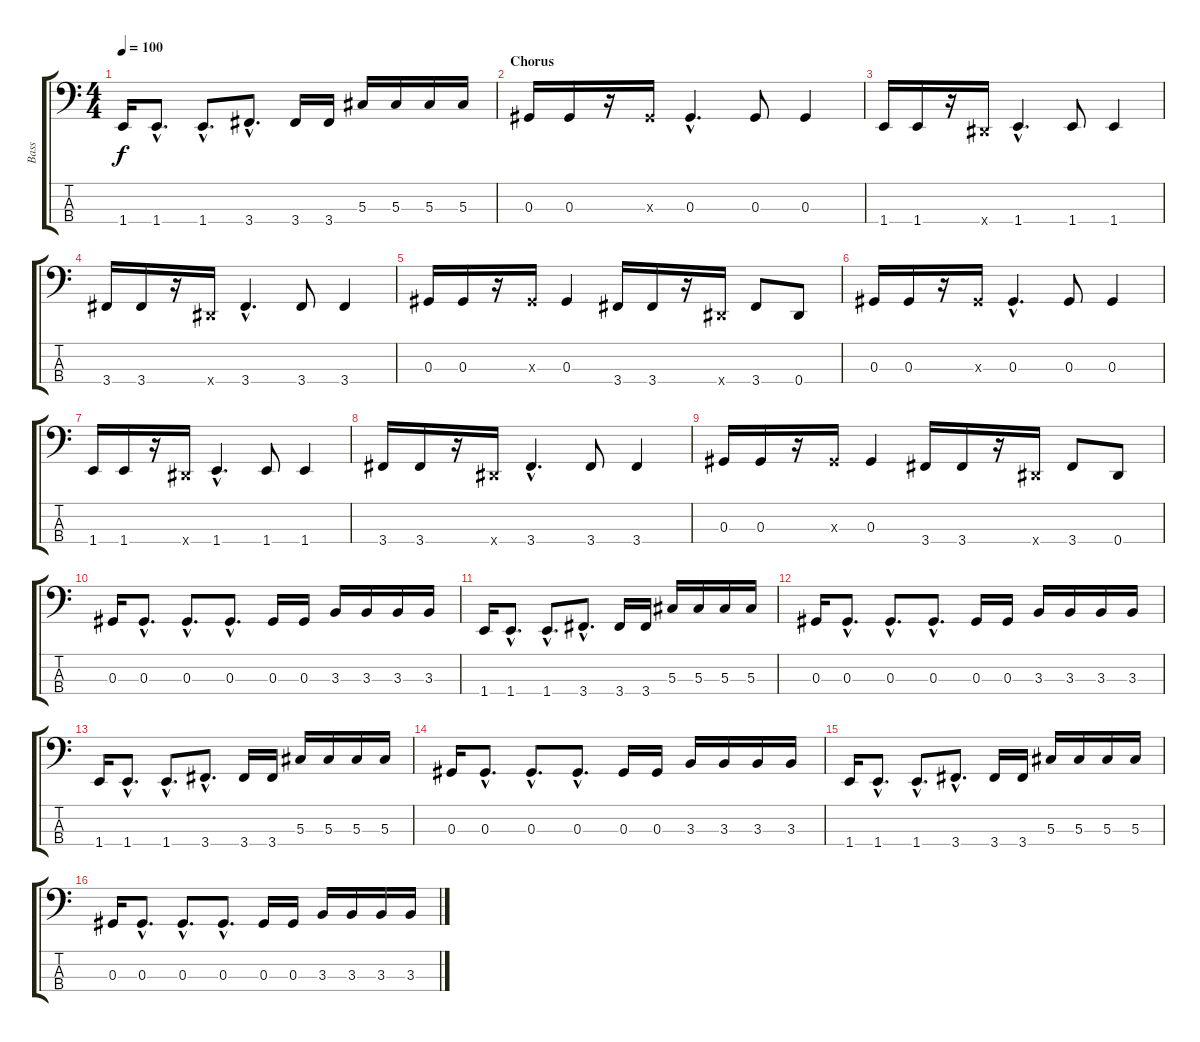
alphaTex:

\track ("Bass" "Bass") {instrument electricbassfinger}
\staff {score tabs}
\tuning (Gb2 Db2 Ab1 Eb1) {hide}
\ts (4 4)
\tempo 100
\clef f4
\ks c
1.4.16{dy f} 1.4{hac}.8{d} 1.4{hac}.8{d} 3.4{hac}.8{d} 3.4.16 3.4.16 5.3.16 5.3.16 5.3.16 5.3.16 |
\section ("" "Chorus")
0.3.16 0.3.16 r.16 0.3{x}.16 0.3{hac}.4{d} 0.3.8 0.3.4 |
1.4.16 1.4.16 r.16 0.4{x}.16 1.4{hac}.4{d} 1.4.8 1.4.4 |
3.4.16 3.4.16 r.16 0.4{x}.16 3.4{hac}.4{d} 3.4.8 3.4.4 |
0.3.16 0.3.16 r.16 0.3{x}.16 0.3.4 3.4.16 3.4.16 r.16 0.4{x}.16 3.4.8 0.4.8 |
0.3.16 0.3.16 r.16 0.3{x}.16 0.3{hac}.4{d} 0.3.8 0.3.4 |
1.4.16 1.4.16 r.16 0.4{x}.16 1.4{hac}.4{d} 1.4.8 1.4.4 |
3.4.16 3.4.16 r.16 0.4{x}.16 3.4{hac}.4{d} 3.4.8 3.4.4 |
0.3.16 0.3.16 r.16 0.3{x}.16 0.3.4 3.4.16 3.4.16 r.16 0.4{x}.16 3.4.8 0.4.8 |
0.3.16 0.3{hac}.8{d} 0.3{hac}.8{d} 0.3{hac}.8{d} 0.3.16 0.3.16 3.3.16 3.3.16 3.3.16 3.3.16 |
1.4.16 1.4{hac}.8{d} 1.4{hac}.8{d} 3.4{hac}.8{d} 3.4.16 3.4.16 5.3.16 5.3.16 5.3.16 5.3.16 |
0.3.16 0.3{hac}.8{d} 0.3{hac}.8{d} 0.3{hac}.8{d} 0.3.16 0.3.16 3.3.16 3.3.16 3.3.16 3.3.16 |
1.4.16 1.4{hac}.8{d} 1.4{hac}.8{d} 3.4{hac}.8{d} 3.4.16 3.4.16 5.3.16 5.3.16 5.3.16 5.3.16 |
0.3.16 0.3{hac}.8{d} 0.3{hac}.8{d} 0.3{hac}.8{d} 0.3.16 0.3.16 3.3.16 3.3.16 3.3.16 3.3.16 |
1.4.16 1.4{hac}.8{d} 1.4{hac}.8{d} 3.4{hac}.8{d} 3.4.16 3.4.16 5.3.16 5.3.16 5.3.16 5.3.16 |
0.3.16 0.3{hac}.8{d} 0.3{hac}.8{d} 0.3{hac}.8{d} 0.3.16 0.3.16 3.3.16 3.3.16 3.3.16 3.3.16
